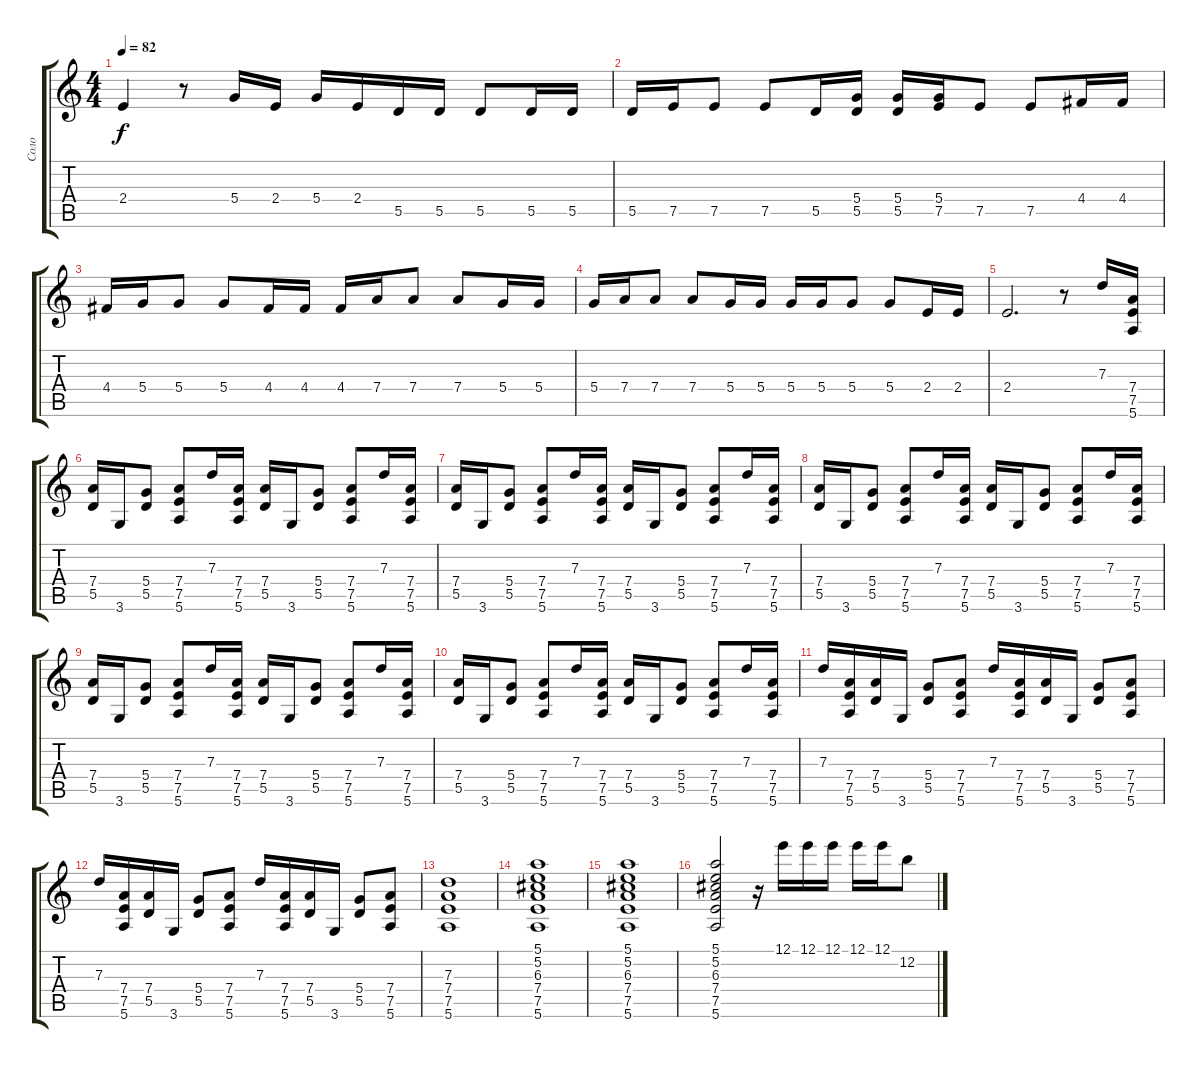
\track ("Соло" "Соло") {instrument acousticguitarsteel}
\staff {score tabs}
\tuning (E4 B3 G3 D3 A2 E2) {hide}
\ts (4 4)
\tempo 82
\clef g2
\ks c
2.4.4{dy f} r.8 5.4.16 2.4.16 5.4.16 2.4.16 5.5.16 5.5.16 5.5.8 5.5.16 5.5.16 |
5.5.16 7.5.16 7.5.8 7.5.8 5.5.16 (5.4 5.5).16 (5.4 5.5).16 (5.4 7.5).16 7.5.8 7.5.8 4.4.16 4.4.16 |
4.4.16 5.4.16 5.4.8 5.4.8 4.4.16 4.4.16 4.4.16 7.4.16 7.4.8 7.4.8 5.4.16 5.4.16 |
5.4.16 7.4.16 7.4.8 7.4.8 5.4.16 5.4.16 5.4.16 5.4.16 5.4.8 5.4.8 2.4.16 2.4.16 |
2.4.2{d} r.8 7.3.16 (7.4 7.5 5.6).16 |
(7.4 5.5).16 3.6.16 (5.4 5.5).8 (7.4 7.5 5.6).8 7.3.16 (7.4 7.5 5.6).16 (7.4 5.5).16 3.6.16 (5.4 5.5).8 (7.4 7.5 5.6).8 7.3.16 (7.4 7.5 5.6).16 |
(7.4 5.5).16 3.6.16 (5.4 5.5).8 (7.4 7.5 5.6).8 7.3.16 (7.4 7.5 5.6).16 (7.4 5.5).16 3.6.16 (5.4 5.5).8 (7.4 7.5 5.6).8 7.3.16 (7.4 7.5 5.6).16 |
(7.4 5.5).16 3.6.16 (5.4 5.5).8 (7.4 7.5 5.6).8 7.3.16 (7.4 7.5 5.6).16 (7.4 5.5).16 3.6.16 (5.4 5.5).8 (7.4 7.5 5.6).8 7.3.16 (7.4 7.5 5.6).16 |
(7.4 5.5).16 3.6.16 (5.4 5.5).8 (7.4 7.5 5.6).8 7.3.16 (7.4 7.5 5.6).16 (7.4 5.5).16 3.6.16 (5.4 5.5).8 (7.4 7.5 5.6).8 7.3.16 (7.4 7.5 5.6).16 |
(7.4 5.5).16 3.6.16 (5.4 5.5).8 (7.4 7.5 5.6).8 7.3.16 (7.4 7.5 5.6).16 (7.4 5.5).16 3.6.16 (5.4 5.5).8 (7.4 7.5 5.6).8 7.3.16 (7.4 7.5 5.6).16 |
7.3.16 (7.4 7.5 5.6).16 (7.4 5.5).16 3.6.16 (5.4 5.5).8 (7.4 7.5 5.6).8 7.3.16 (7.4 7.5 5.6).16 (7.4 5.5).16 3.6.16 (5.4 5.5).8 (7.4 7.5 5.6).8 |
7.3.16 (7.4 7.5 5.6).16 (7.4 5.5).16 3.6.16 (5.4 5.5).8 (7.4 7.5 5.6).8 7.3.16 (7.4 7.5 5.6).16 (7.4 5.5).16 3.6.16 (5.4 5.5).8 (7.4 7.5 5.6).8 |
(7.3 7.4 7.5 5.6).1 |
(5.1 5.2 6.3 7.4 7.5 5.6).1 |
(5.1 5.2 6.3 7.4 7.5 5.6).1 |
(5.1 5.2 6.3 7.4 7.5 5.6).2 r.16 12.1.16{balance 8 instrument overdrivenguitar} 12.1.16 12.1.16 12.1.16 12.1.16 12.2.8
